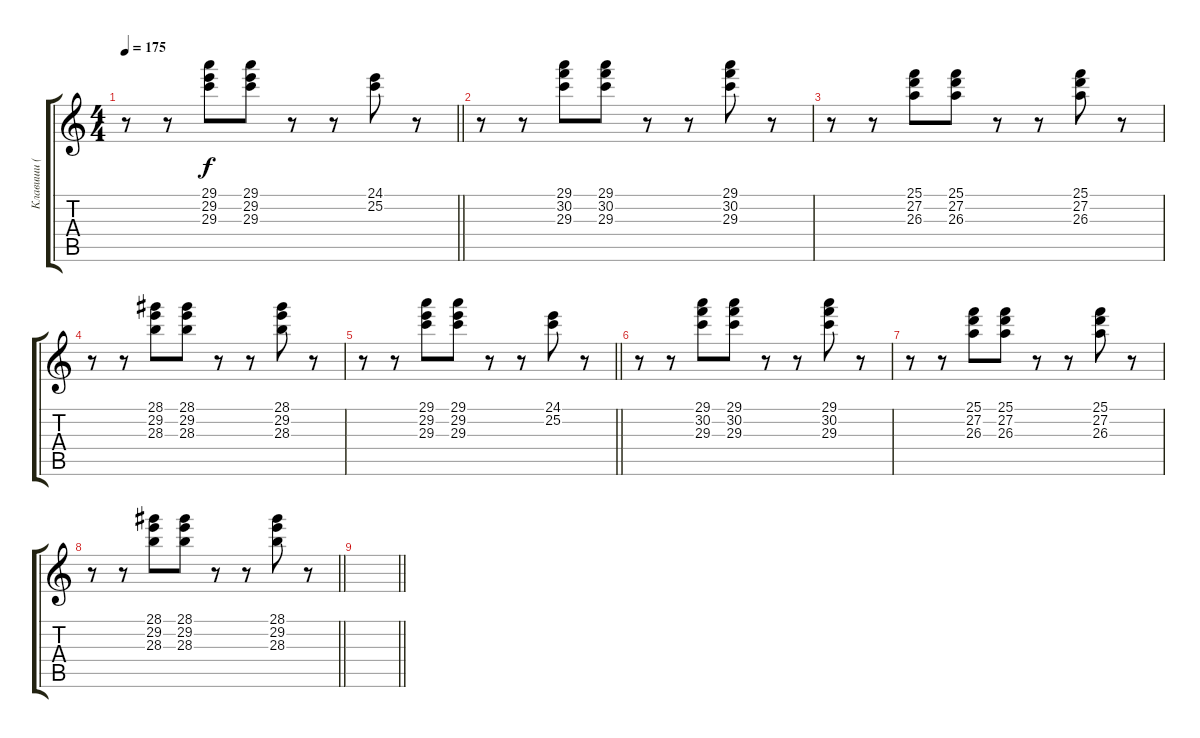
\track ("Клавиши ( Сэмпл Органа )" "Клавиши ( ") {instrument rockorgan}
\staff {score tabs}
\tuning (E4 B3 G3 D3 A2 E2) {hide}
\ts (4 4)
\tempo 175
\clef g2
\barLineRight lightlight
\ks c
r.8{dy f} r.8 (29.1 29.2 29.3).8 (29.1 29.2 29.3).8 r.8 r.8 (24.1 25.2).8 r.8 |
\section ("" "")
r.8 r.8 (29.1 30.2 29.3).8 (29.1 30.2 29.3).8 r.8 r.8 (29.1 30.2 29.3).8 r.8 |
r.8 r.8 (25.1 27.2 26.3).8 (25.1 27.2 26.3).8 r.8 r.8 (25.1 27.2 26.3).8 r.8 |
r.8 r.8 (28.1 29.2 28.3).8 (28.1 29.2 28.3).8 r.8 r.8 (28.1 29.2 28.3).8 r.8 |
\barLineRight lightlight
r.8 r.8 (29.1 29.2 29.3).8 (29.1 29.2 29.3).8 r.8 r.8 (24.1 25.2).8 r.8 |
\section ("" "")
r.8 r.8 (29.1 30.2 29.3).8 (29.1 30.2 29.3).8 r.8 r.8 (29.1 30.2 29.3).8 r.8 |
r.8 r.8 (25.1 27.2 26.3).8 (25.1 27.2 26.3).8 r.8 r.8 (25.1 27.2 26.3).8 r.8 |
\barLineRight lightlight
r.8 r.8 (28.1 29.2 28.3).8 (28.1 29.2 28.3).8 r.8 r.8 (28.1 29.2 28.3).8 r.8 |
\barLineRight lightlight
